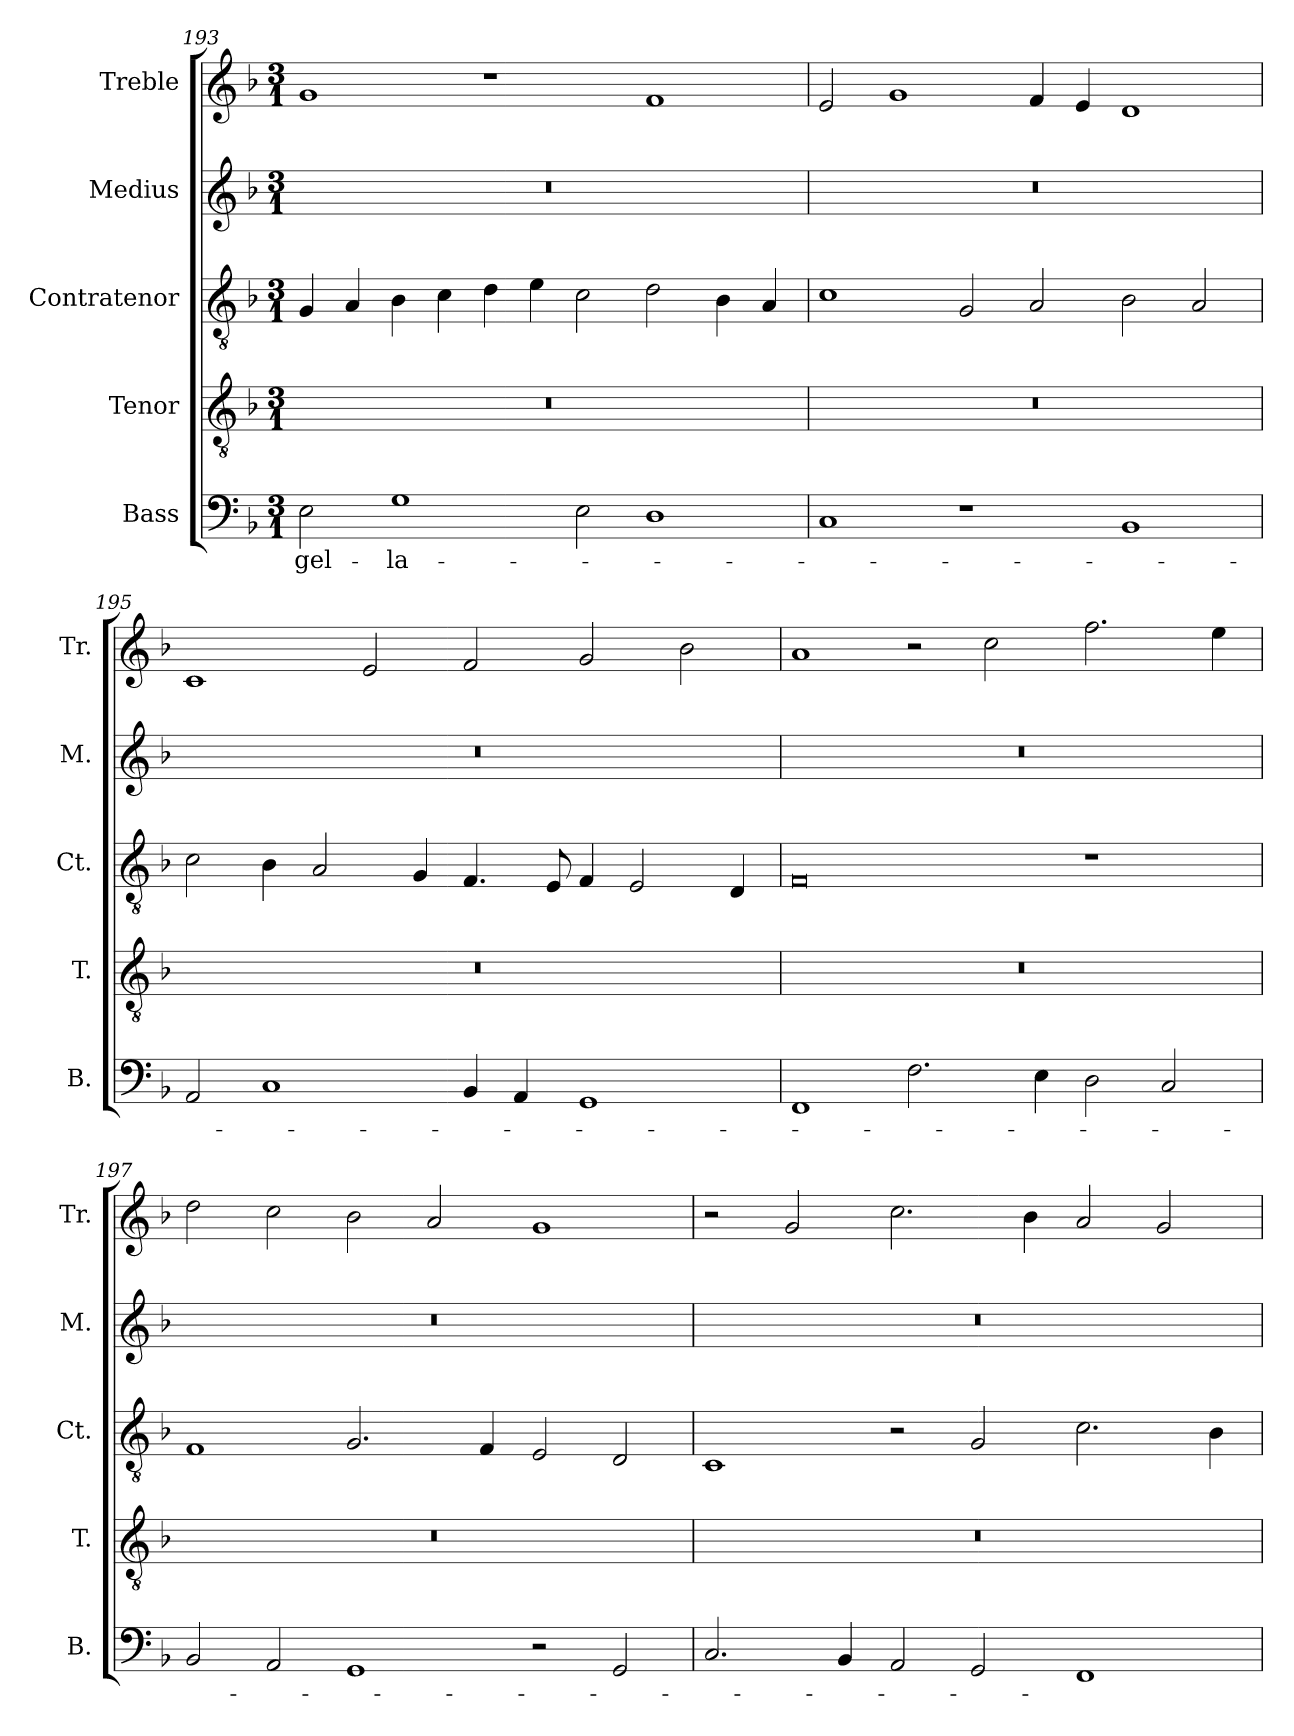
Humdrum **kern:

**kern	**text	**kern	**kern	**kern	**kern
*part5	*part5	*part4	*part3	*part2	*part1
*staff5	*staff5	*staff4	*staff3	*staff2	*staff1
*I"Bass	*	*I"Tenor	*I"Contratenor	*I"Medius	*I"Treble
*I'B.	*	*I'T.	*I'Ct.	*I'M.	*I'Tr.
!!LO:LB:g=z
*clefF4	*	*clefGv2	*clefGv2	*clefG2	*clefG2
*	*	*ITrd7c12	*ITrd7c12	*	*
*k[b-]	*	*k[b-]	*k[b-]	*k[b-]	*k[b-]
*d:	*	*d:	*d:	*d:	*d:
*M3/1	*	*M3/1	*M3/1	*M3/1	*M3/1
=193	=193	=193	=193	=193	=193
!	!LO:LY:b:color=#000000	!LO:N:vis=1	!	!LO:N:vis=1	!
2Ei\	-gel-	0.r	4GGi/	0.r	1gi
.	.	.	4AAi/	.	.
!	!LO:LY:b:color=#000000	!	!	!	!
1Gi	-la-	.	4BB-i\	.	.
.	.	.	4Ci\	.	.
.	.	.	4Di\	.	1r
.	.	.	4Ei\	.	.
2Ei\	.	.	2Ci\	.	.
1Di	.	.	2Di\	.	1fi
.	.	.	4BB-i\	.	.
.	.	.	4AAi/	.	.
=194	=194	=194	=194	=194	=194
!	!	!LO:N:vis=1	!	!LO:N:vis=1	!
1Ci	.	0.r	1Ci	0.r	2ei/
.	.	.	.	.	1gi
1r	.	.	2GGi/	.	.
.	.	.	2AAi/	.	4fi/
.	.	.	.	.	4ei/
1BB-i	.	.	2BB-i\	.	1di
.	.	.	2AAi/	.	.
=195	=195	=195	=195	=195	=195
!	!	!LO:N:vis=1	!	!LO:N:vis=1	!
2AAi/	.	0.r	2Ci\	0.r	1ci
1Ci	.	.	4BB-i\	.	.
.	.	.	2AAi/	.	.
.	.	.	.	.	2ei/
.	.	.	4GGi/	.	.
4BB-i/	.	.	4.FFi/	.	2fi/
4AAi/	.	.	.	.	.
.	.	.	8EEi/	.	.
1GGi	.	.	4FFi/	.	2gi/
.	.	.	2EEi/	.	.
.	.	.	.	.	2b-i\
.	.	.	4DDi/	.	.
!!LO:LB:g=z
=196	=196	=196	=196	=196	=196
!	!	!LO:N:vis=1	!	!LO:N:vis=1	!
1FFi	.	0.r	0FFi	0.r	1ai
2.Fi\	.	.	.	.	2r
.	.	.	.	.	2cci\
4Ei\	.	.	.	.	.
2Di\	.	.	1r	.	2.ffi\
2Ci/	.	.	.	.	.
.	.	.	.	.	4eei\
=197	=197	=197	=197	=197	=197
!	!	!LO:N:vis=1	!	!LO:N:vis=1	!
2BB-i/	.	0.r	1FFi	0.r	2ddi\
2AAi/	.	.	.	.	2cci\
1GGi	.	.	2.GGi/	.	2b-i\
.	.	.	.	.	2ai/
.	.	.	4FFi/	.	.
2r	.	.	2EEi/	.	1gi
2GGi/	.	.	2DDi/	.	.
=198	=198	=198	=198	=198	=198
!	!	!LO:N:vis=1	!	!LO:N:vis=1	!
2.Ci/	.	0.r	1CCi	0.r	2r
.	.	.	.	.	2gi/
4BB-i/	.	.	.	.	.
2AAi/	.	.	2r	.	2.cci\
2GGi/	.	.	2GGi/	.	.
.	.	.	.	.	4b-i\
1FFi	.	.	2.Ci\	.	2ai/
.	.	.	.	.	2gi/
.	.	.	4BB-i\	.	.
=	=	=	=	=	=
*-	*-	*-	*-	*-	*-
